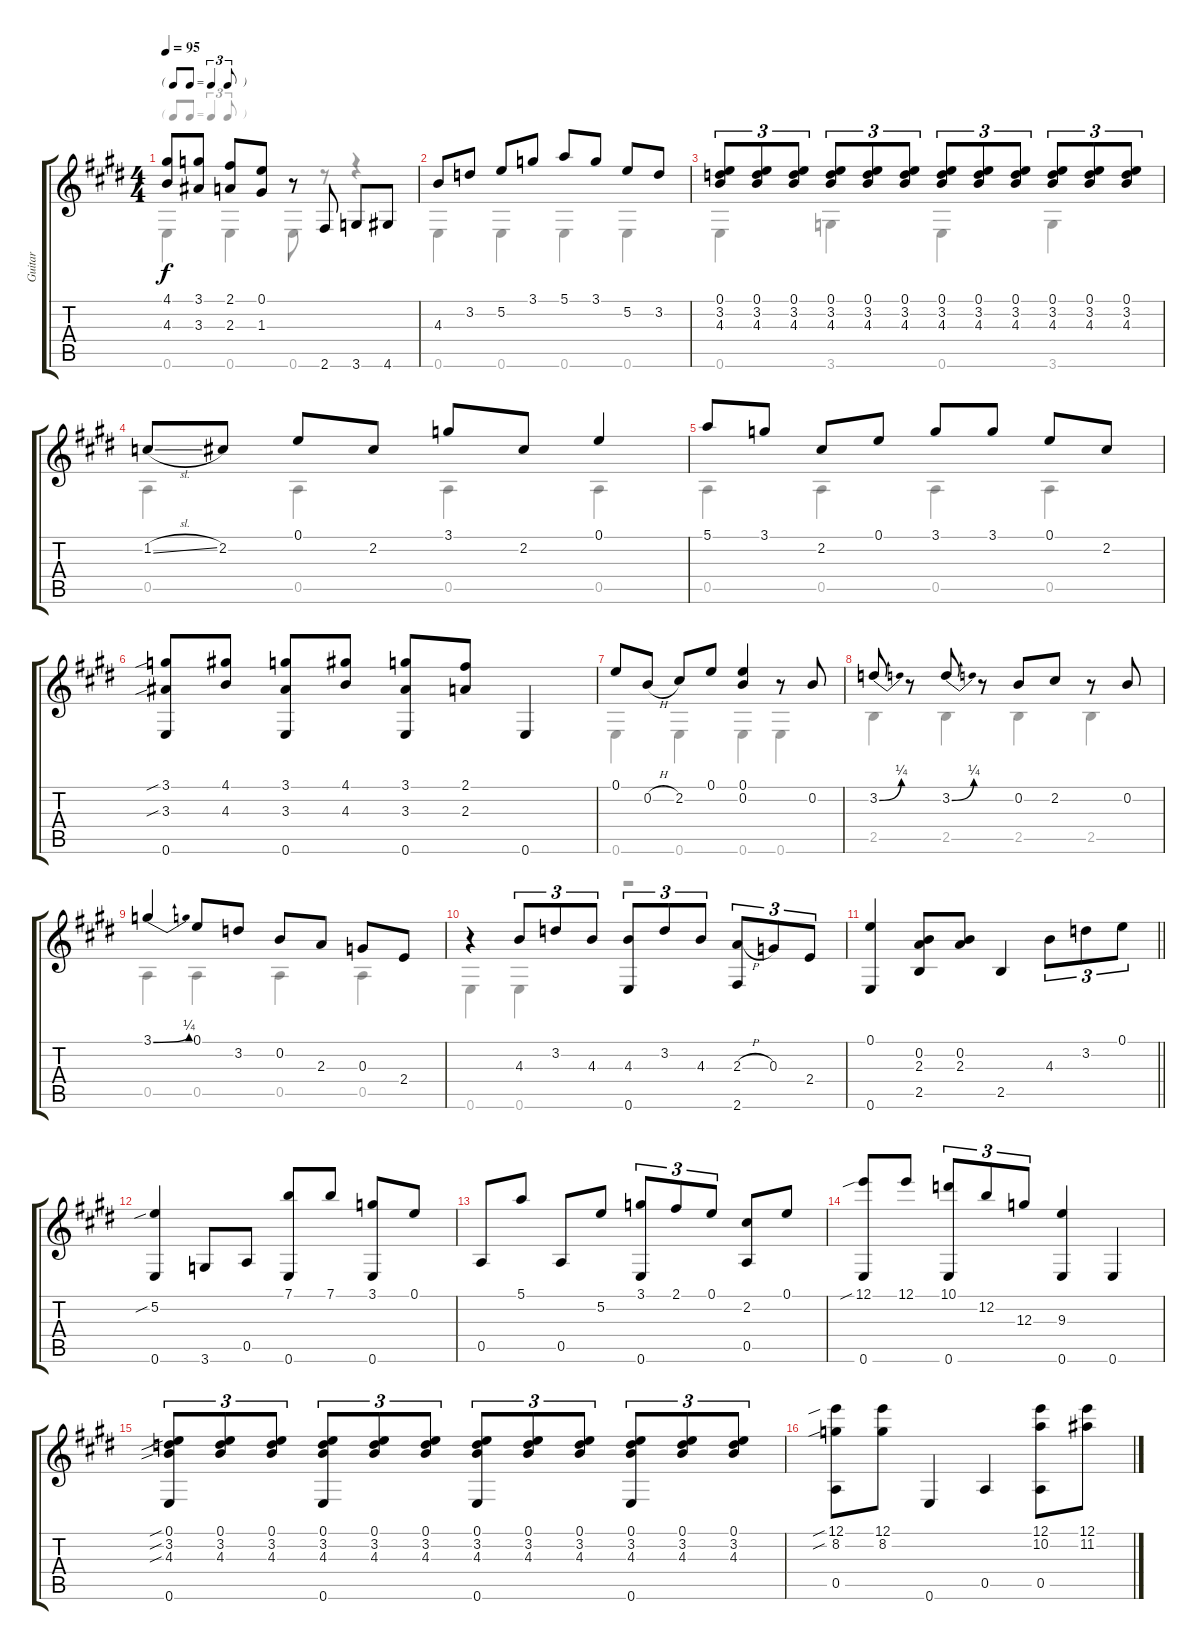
\track ("Guitar" "Guitar") {instrument acousticguitarsteel}
\staff {score tabs}
\tuning (E4 B3 G3 D3 A2 E2) {hide}
\voice
\ts (4 4)
\tf triplet8th
\tempo 95
\clef g2
\ks c#minor
(4.1 4.3).8{dy f} (3.1 3.3).8 (2.1 2.3).8 (0.1 1.3).8 r.8 2.6.8 3.6.8 4.6.8 |
4.3.8 3.2.8 5.2.8 3.1.8 5.1.8 3.1.8 5.2.8 3.2.8 |
(0.1 3.2 4.3).8{tu (3 2)} (0.1 3.2 4.3).8{tu (3 2)} (0.1 3.2 4.3).8{tu (3 2)} (0.1 3.2 4.3).8{tu (3 2)} (0.1 3.2 4.3).8{tu (3 2)} (0.1 3.2 4.3).8{tu (3 2)} (0.1 3.2 4.3).8{tu (3 2)} (0.1 3.2 4.3).8{tu (3 2)} (0.1 3.2 4.3).8{tu (3 2)} (0.1 3.2 4.3).8{tu (3 2)} (0.1 3.2 4.3).8{tu (3 2)} (0.1 3.2 4.3).8{tu (3 2)} |
\ks e
1.2{sl}.8 2.2.8 0.1.8 2.2.8 3.1.8 2.2.8 0.1.4 |
\ks c#minor
5.1.8 3.1.8 2.2.8 0.1.8 3.1.8 3.1.8 0.1.8 2.2.8 |
(3.1{sib} 3.3{sib} 0.6).8 (4.1 4.3).8 (3.1 3.3 0.6).8 (4.1 4.3).8 (3.1 3.3 0.6).8 (2.1 2.3).8 0.6.4 |
0.1.8 0.2{h}.8 2.2.8 0.1.8 (0.1 0.2).4 r.8 0.2.8 |
\ks e
3.2{be (bend 0 0 60 1)}.8 r.8 3.2{be (bend 0 0 60 1)}.8 r.8 0.2.8 2.2.8 r.8 0.2.8 |
\ks c#minor
3.1{be (bend 0 0 60 1)}.4 0.1.8 3.2.8 0.2.8 2.3.8 0.3.8 2.4.8 |
r.4 4.3.8{tu (3 2)} 3.2.8{tu (3 2)} 4.3.8{tu (3 2)} (4.3 0.6).8{tu (3 2)} 3.2.8{tu (3 2)} 4.3.8{tu (3 2)} (2.3{h} 2.6).8{tu (3 2)} 0.3.8{tu (3 2)} 2.4.8{tu (3 2)} |
\barLineRight lightlight
(0.1 0.6).4 (0.2 2.3 2.5).8 (0.2 2.3).8 2.5.4 4.3.8{tu (3 2)} 3.2.8{tu (3 2)} 0.1.8{tu (3 2)} |
\ks e
(5.2{sib} 0.6).4 3.6.8 0.5.8 (7.1 0.6).8 7.1.8 (3.1 0.6).8 0.1.8 |
\ks c#minor
0.5.8 5.1.8 0.5.8 5.2.8 (3.1 0.6).8{tu (3 2)} 2.1.8{tu (3 2)} 0.1.8{tu (3 2)} (2.2 0.5).8 0.1.8 |
(12.1{sib} 0.6).8 12.1.8 (10.1 0.6).8{tu (3 2)} 12.2.8{tu (3 2)} 12.3.8{tu (3 2)} (9.3 0.6).4 0.6.4 |
(0.1{sib} 3.2{sib} 4.3{sib} 0.6).8{tu (3 2)} (0.1 3.2 4.3).8{tu (3 2)} (0.1 3.2 4.3).8{tu (3 2)} (0.1 3.2 4.3 0.6).8{tu (3 2)} (0.1 3.2 4.3).8{tu (3 2)} (0.1 3.2 4.3).8{tu (3 2)} (0.1 3.2 4.3 0.6).8{tu (3 2)} (0.1 3.2 4.3).8{tu (3 2)} (0.1 3.2 4.3).8{tu (3 2)} (0.1 3.2 4.3 0.6).8{tu (3 2)} (0.1 3.2 4.3).8{tu (3 2)} (0.1 3.2 4.3).8{tu (3 2)} |
\ks e
(12.1{sib} 8.2{sib} 0.5).8 (12.1 8.2).8 0.6.4 0.5.4 (12.1 10.2 0.5).8 (12.1 11.2).8
\voice
\clef g2
\ottava regular
\simile none
\ks c#minor
0.6.4{dy f} 0.6.4 0.6.8 r.8 r.4 |
0.6.4 0.6.4 0.6.4 0.6.4 |
0.6.4 3.6.4 0.6.4 3.6.4 |
\ks e
0.5.4 0.5.4 0.5.4 0.5.4 |
\ks c#minor
0.5.4 0.5.4 0.5.4 0.5.4 |
|
0.6.4 0.6.4 0.6.4 0.6.4 |
\ks e
2.5.4 2.5.4 2.5.4 2.5.4 |
\ks c#minor
0.5.4 0.5.4 0.5.4 0.5.4 |
0.6.4 0.6.4 r.2 |
\barLineRight lightlight
|
\ks e
|
\ks c#minor
|
|
|
\ks e
